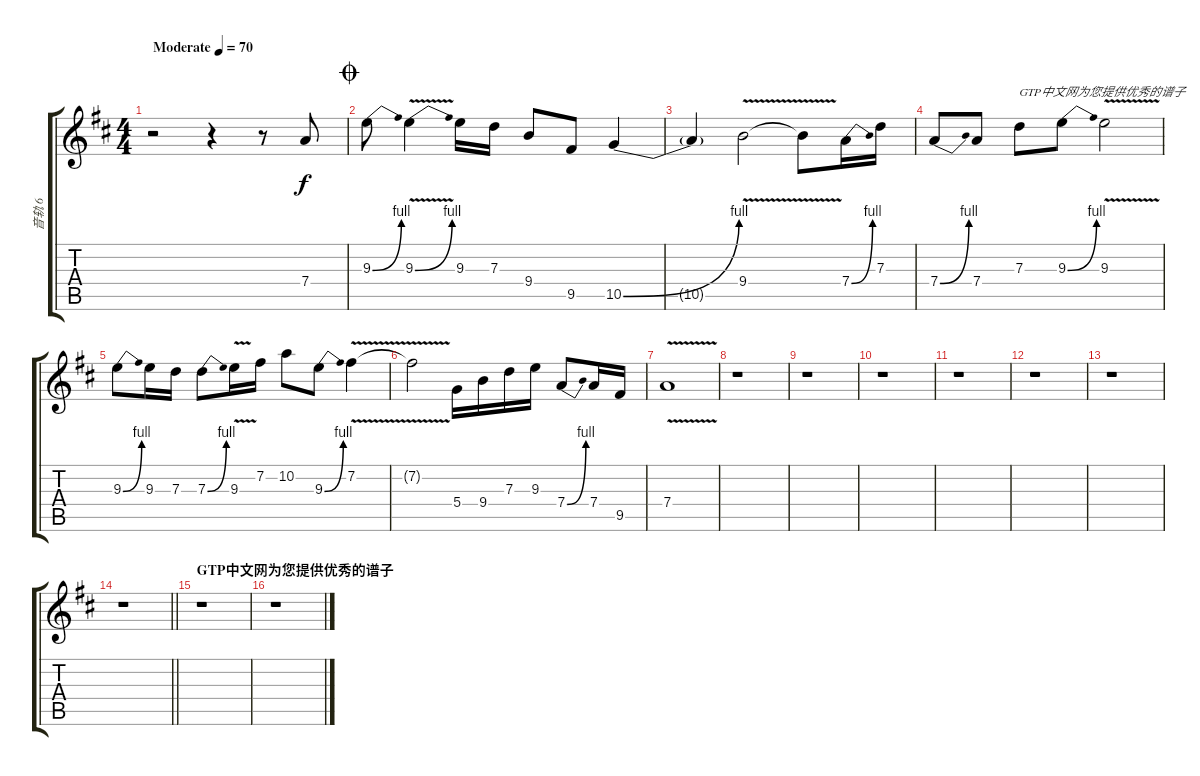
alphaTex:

\track ("音轨 6" "音轨 6") {instrument distortionguitar}
\staff {score tabs}
\tuning (E4 B3 G3 D3 A2 E2) {hide}
\ts (4 4)
\tempo (70 "Moderate")
\clef g2
\ks d
r.2{dy f instrument distortionguitar} r.4 r.8 7.4.8 |
\jump coda
9.3{be (bend 0 0 60 4)}.8 9.3{be (bend 0 0 60 4) v}.4 9.3.16 7.3.16 9.4.8 9.5.8 10.5{be (bend 0 0 60 4)}.4 |
10.5{t}.4 9.4{v}.2 9.4{t}.8 7.4{be (bend 0 0 60 4)}.16 7.3.16 |
7.4{be (bend 0 0 60 4)}.8 7.4.8 7.3.8{txt "GTP中文网为您提供优秀的谱子"} 9.3{be (bend 0 0 60 4)}.8 9.3{v}.2 |
9.3{be (bend 0 0 60 4)}.8 9.3.16 7.3.16 7.3{be (bend 0 0 60 4)}.8 9.3{v}.16 7.2.16 10.2.8 9.3{be (bend 0 0 60 4)}.8 7.2{v}.4 |
7.2{t}.2 5.4.16 9.4.16 7.3.16 9.3.16 7.4{be (bend 0 0 60 4)}.8 7.4.16 9.5.16 |
7.4{v}.1 |
r.1 |
r.1 |
r.1 |
r.1 |
r.1 |
r.1 |
\barLineRight lightlight
r.1 |
\section ("" "GTP中文网为您提供优秀的谱子")
r.1 |
r.1
